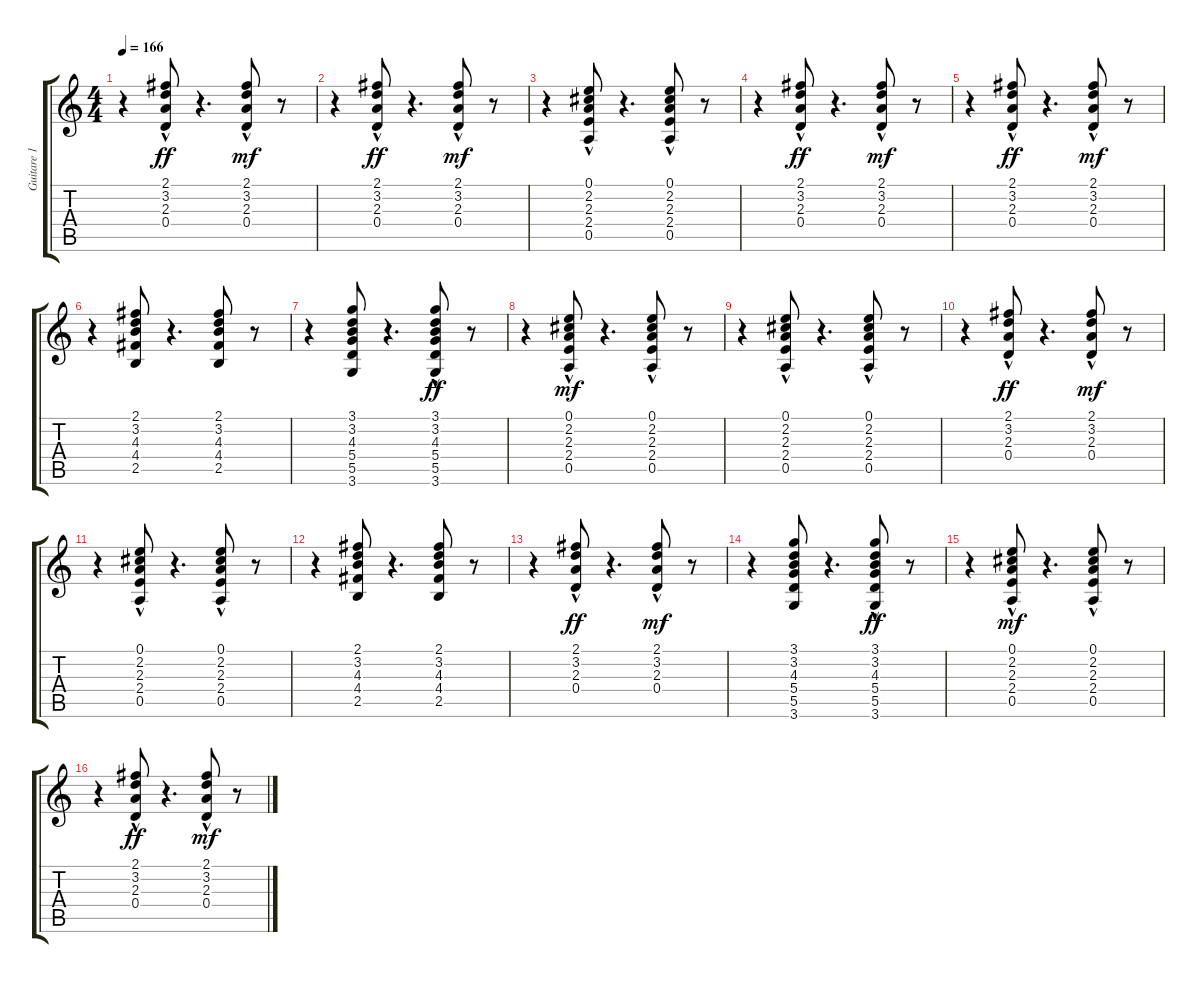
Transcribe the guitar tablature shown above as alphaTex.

\track ("Guitare 1" "Guitare 1") {instrument acousticguitarsteel}
\staff {score tabs}
\tuning (E4 B3 G3 D3 A2 E2) {hide}
\ts (4 4)
\tempo 166
\clef g2
\ks c
r.4{dy mf} (2.1 3.2 2.3{hac} 0.4).8{dy ff} r.4{d} (2.1 3.2 2.3{hac} 0.4).8{dy mf} r.8 |
r.4 (2.1 3.2 2.3{hac} 0.4).8{dy ff} r.4{d} (2.1 3.2 2.3{hac} 0.4).8{dy mf} r.8 |
r.4 (0.1{hac} 2.2 2.3 2.4 0.5).8 r.4{d} (0.1{hac} 2.2 2.3{hac} 2.4 0.5).8 r.8 |
r.4 (2.1 3.2 2.3{hac} 0.4).8{dy ff} r.4{d} (2.1 3.2 2.3{hac} 0.4).8{dy mf} r.8 |
r.4 (2.1 3.2 2.3{hac} 0.4).8{dy ff} r.4{d} (2.1 3.2 2.3{hac} 0.4).8{dy mf} r.8 |
r.4 (2.1 3.2 4.3 4.4 2.5).8 r.4{d} (2.1 3.2 4.3 4.4 2.5).8 r.8 |
r.4 (3.1 3.2 4.3 5.4 5.5 3.6).8 r.4{d} (3.1 3.2{hac} 4.3 5.4{hac} 5.5 3.6).8{dy ff} r.8 |
r.4 (0.1{hac} 2.2 2.3 2.4 0.5).8{dy mf} r.4{d} (0.1{hac} 2.2 2.3{hac} 2.4 0.5).8 r.8 |
r.4 (0.1{hac} 2.2 2.3 2.4 0.5).8 r.4{d} (0.1{hac} 2.2 2.3{hac} 2.4 0.5).8 r.8 |
r.4 (2.1 3.2 2.3{hac} 0.4).8{dy ff} r.4{d} (2.1 3.2 2.3{hac} 0.4).8{dy mf} r.8 |
r.4 (0.1{hac} 2.2 2.3 2.4 0.5).8 r.4{d} (0.1{hac} 2.2 2.3{hac} 2.4 0.5).8 r.8 |
r.4 (2.1 3.2 4.3 4.4 2.5).8 r.4{d} (2.1 3.2 4.3 4.4 2.5).8 r.8 |
r.4 (2.1 3.2 2.3{hac} 0.4).8{dy ff} r.4{d} (2.1 3.2 2.3{hac} 0.4).8{dy mf} r.8 |
r.4 (3.1 3.2 4.3 5.4 5.5 3.6).8 r.4{d} (3.1 3.2{hac} 4.3 5.4{hac} 5.5 3.6).8{dy ff} r.8 |
r.4 (0.1{hac} 2.2 2.3 2.4 0.5).8{dy mf} r.4{d} (0.1{hac} 2.2 2.3{hac} 2.4 0.5).8 r.8 |
r.4 (2.1 3.2 2.3{hac} 0.4).8{dy ff} r.4{d} (2.1 3.2 2.3{hac} 0.4).8{dy mf} r.8
